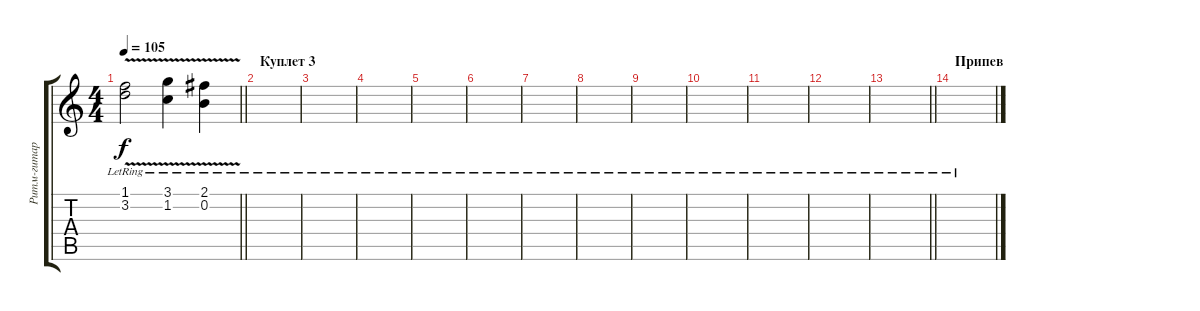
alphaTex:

\track ("Ритм-гитара" "Ритм-гитар") {instrument overdrivenguitar}
\staff {score tabs}
\tuning (E4 B3 G3 D3 A2 E2) {hide}
\ts (4 4)
\tempo 105
\clef g2
\barLineRight lightlight
\ks c
(1.1{v lr} 3.2{v lr}).2{dy f} (3.1{v lr} 1.2{v lr}).4 (2.1{v lr} 0.2{v}).4 |
\section ("" "Куплет 3")
|
|
|
|
|
|
|
|
|
|
|
\barLineRight lightlight
|
\section ("" "Припев")
